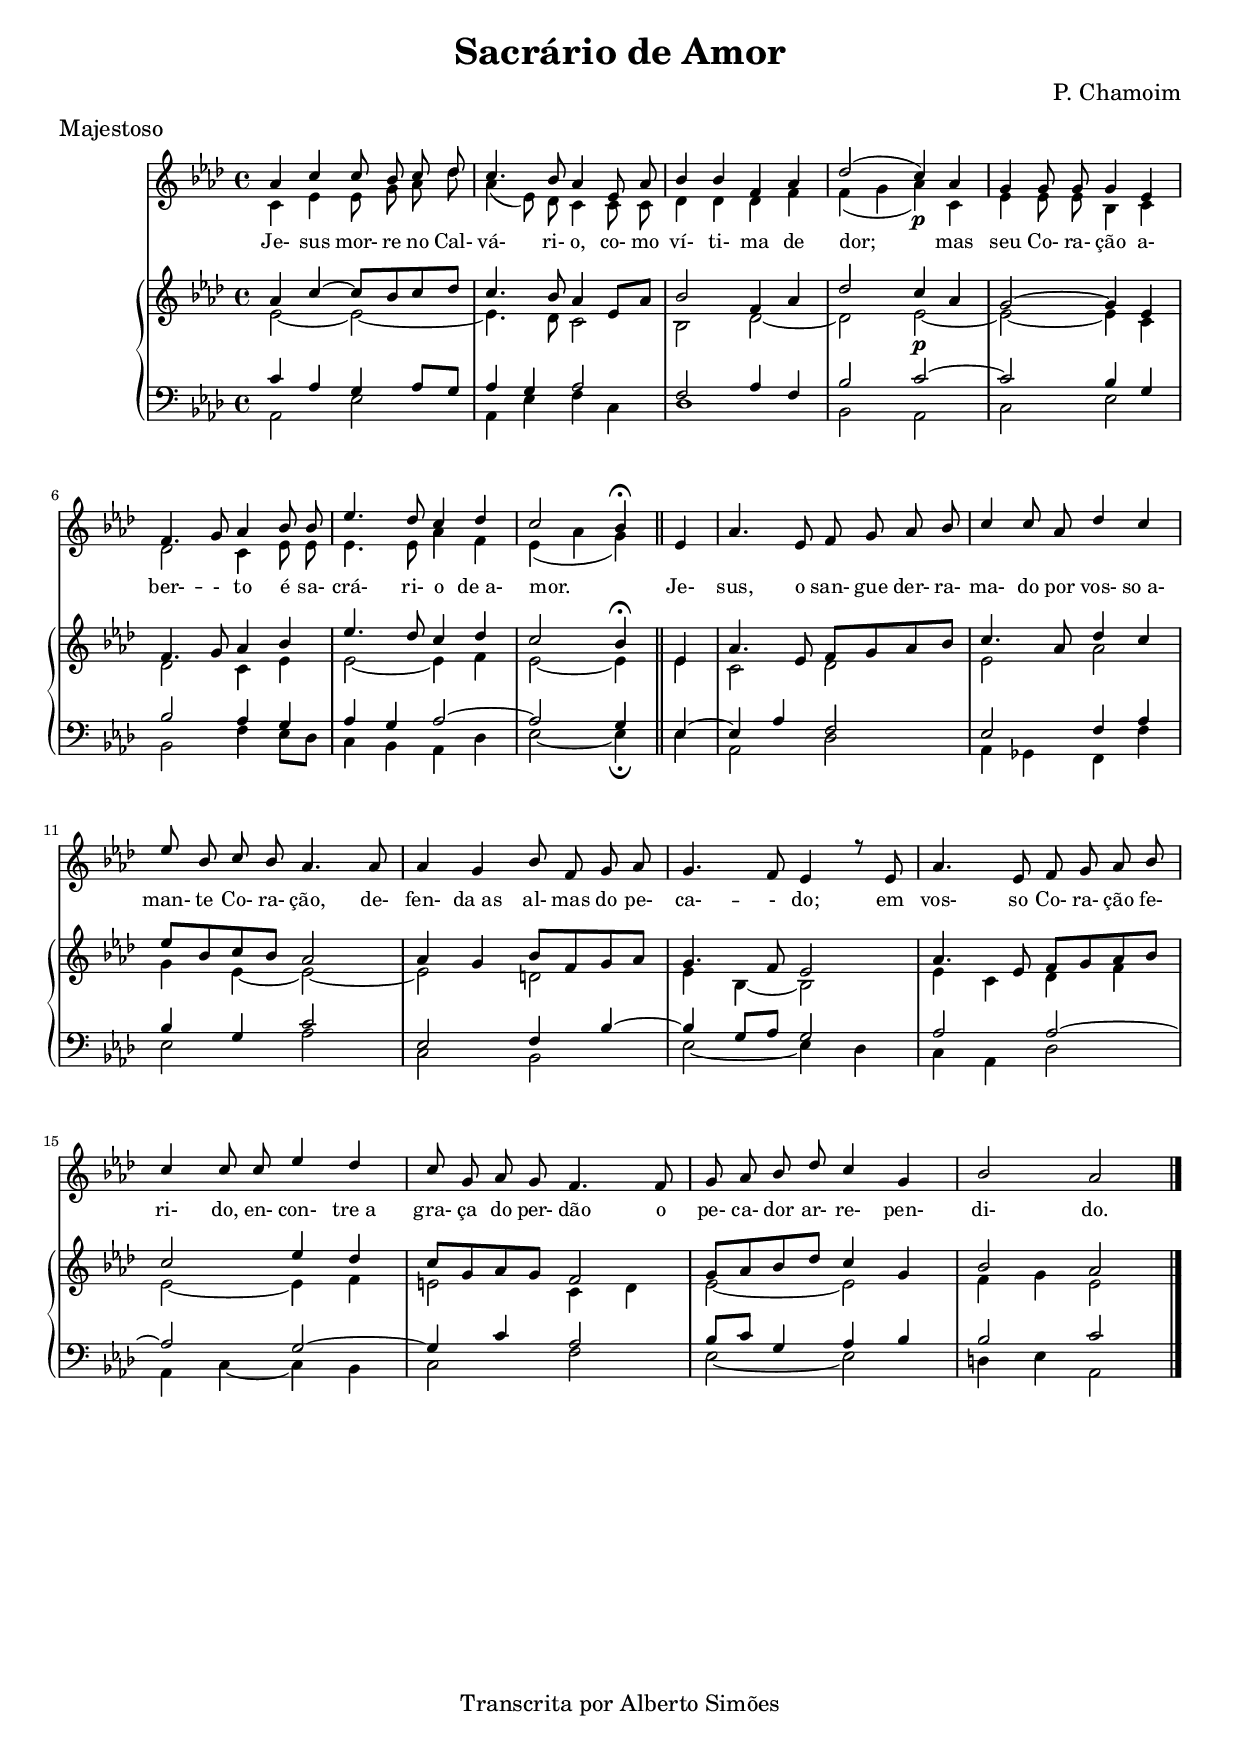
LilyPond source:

\version "2.14.0"

\header {
  title = "Sacrário de Amor"
  composer = "P. Chamoim"
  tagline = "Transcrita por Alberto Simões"
	meter = "Majestoso"

  ocasioes = "comunhao"
  seccao   = "comunhao"
}


global = {
  \key aes \major
  \time 4/4
}

melodyUp = \relative c'' {
	\voiceOne
  \clef treble
	\global
	\autoBeamOff
	aes4 c c8 bes c des
	c4. bes8 aes4 ees8 aes
	bes4 bes f aes
	des2( c4) aes
	g4 g8 g g4 ees
	
	f4. g8 aes4 bes8 bes
	ees4. des8 c4 des
	c2 bes4 \fermata \bar "||" ees,
	aes4. ees8 f g aes bes
	c4 c8 aes des4 c
	
	ees8 bes c bes aes4. aes8
	aes4 g bes8 f g aes
	g4. f8 ees4 r8 ees8
	aes4. ees8 f g aes bes
	
	c4 c8 c ees4 des
	c8 g aes g f4. f8
	g aes bes des c4 g
	bes2 aes \bar "|."
}

melodyDown = \relative c' {
	\voiceTwo
	\clef treble
	\global
	\autoBeamOff
	c4 ees ees8 g aes des
	aes4( ees8) des c4 c8 c
	des4 des des f
	f4( g aes)_\p c,
	ees ees8 ees bes4 c
	
	des2 c4 ees8 ees
	ees4. ees8 aes4 f
	ees4( aes g) \bar "||" s4
}

text = \lyricmode {
	Je- sus mor- re no Cal- vá- ri- o,
	co- mo ví- ti- ma de dor;
	mas seu Co- ra- ção a- ber- -- - to é sa- crá- ri- o de_a- mor.__ _
	Je- sus, o san- gue der- ra- ma- do por vos- so_a- man- te
	Co- ra- ção, de- fen- da_as al- mas do pe- ca- -- - do;
	em vos- so Co- ra- ção fe- ri- do, en- con- tre_a
	gra- ça do per- dão o pe- ca- dor ar- re- pen- di- do.
}

upperA = \relative c'' {
	aes4 c4~c8[ bes c des]
	c4. bes8 aes4 ees8[ aes]
	bes2 f4 aes
	des2 c4 aes
	g2 ~ g4 ees
	
	f4. g8 aes4 bes
	ees4. des8 c4 des
	c2 bes4\fermata \bar "||" ees,
	aes4. ees8 f[ g aes bes]
	c4. aes8 des4 c
	
	ees8[ bes c bes] aes2
	aes4 g bes8[ f g aes]
	g4. f8 ees2
	aes4. ees8 f[ g aes bes]
	
	c2 ees4 des
	c8[ g aes g] f2
	g8[ aes bes des] c4 g
	bes2 aes
}

upperB = \relative c' {
	ees2 ~ ees2 ~
	ees4. des8 c2
	bes des ~
	des ees_\p ~
	ees ~ ees4 c
	
	des2 c4 ees
	ees2 ~ ees4 f
	ees2 ~ ees4 \bar "||" ees
	c2 des
	ees aes
	
	g4 ees ~ ees2 ~
	ees2 d
	ees4 bes ~ bes2
	ees4 c des f
	
	ees2 ~ ees4 f
	e2 c4 des
	ees2 ~ ees
	f4 g ees2
}

lowerA = \relative c' {
	c4 aes g aes8[ g]
	aes4 g aes2
	f2 aes4 f
	bes2 c ~
	c bes4 g
	
	bes2 aes4 g
	aes g aes2 ~
	aes2 g4 \bar "||" ees ~
	ees aes f2
	ees2 f4 aes
	
	bes4 g c2
	ees, f4 bes ~
	bes g8[ aes] g2
	aes aes ~
	
	aes g~
	g4 c aes2
	bes8[ c] g4 aes bes
	bes2 c
}

lowerB = \relative c {
	aes2 ees'
	aes,4 ees' f c
	des1
	bes2 aes
	c2 ees
	
	bes2 f'4 ees8[ des]
	c4 bes aes des
	ees2 ~ ees4 \fermata \bar "||" ees
	aes,2 des
	aes4 ges f f'
	
	ees2 aes
	c, bes
	ees2 ~ ees4 des
	c aes des2
	
	aes4 c~ c bes
	c2 f
	ees ~ ees
	d4 ees aes,2
}

melody = {
	\global << \new Voice = "mel" \melodyUp \\ \melodyDown >>
}

upper = {	
	\clef treble
	\global << \upperA \\ \upperB >>
}

lower = {  
	\clef bass  
	\global << \lowerA \\ \lowerB >>
}

\score {
  <<
    \new Staff = "voice" \melody
    \new Lyrics \lyricsto mel \text    
    \new PianoStaff <<
      \new Staff = "upper" \upper
      \new Staff = "lower" \lower
    >>
  >>
  \layout {
    \context { \Staff \RemoveEmptyStaves }
    #(layout-set-staff-size 16)
  }
  \midi {
          \context {
      \Score
      tempoWholesPerMinute = #(ly:make-moment 80 4)
    }}
}


